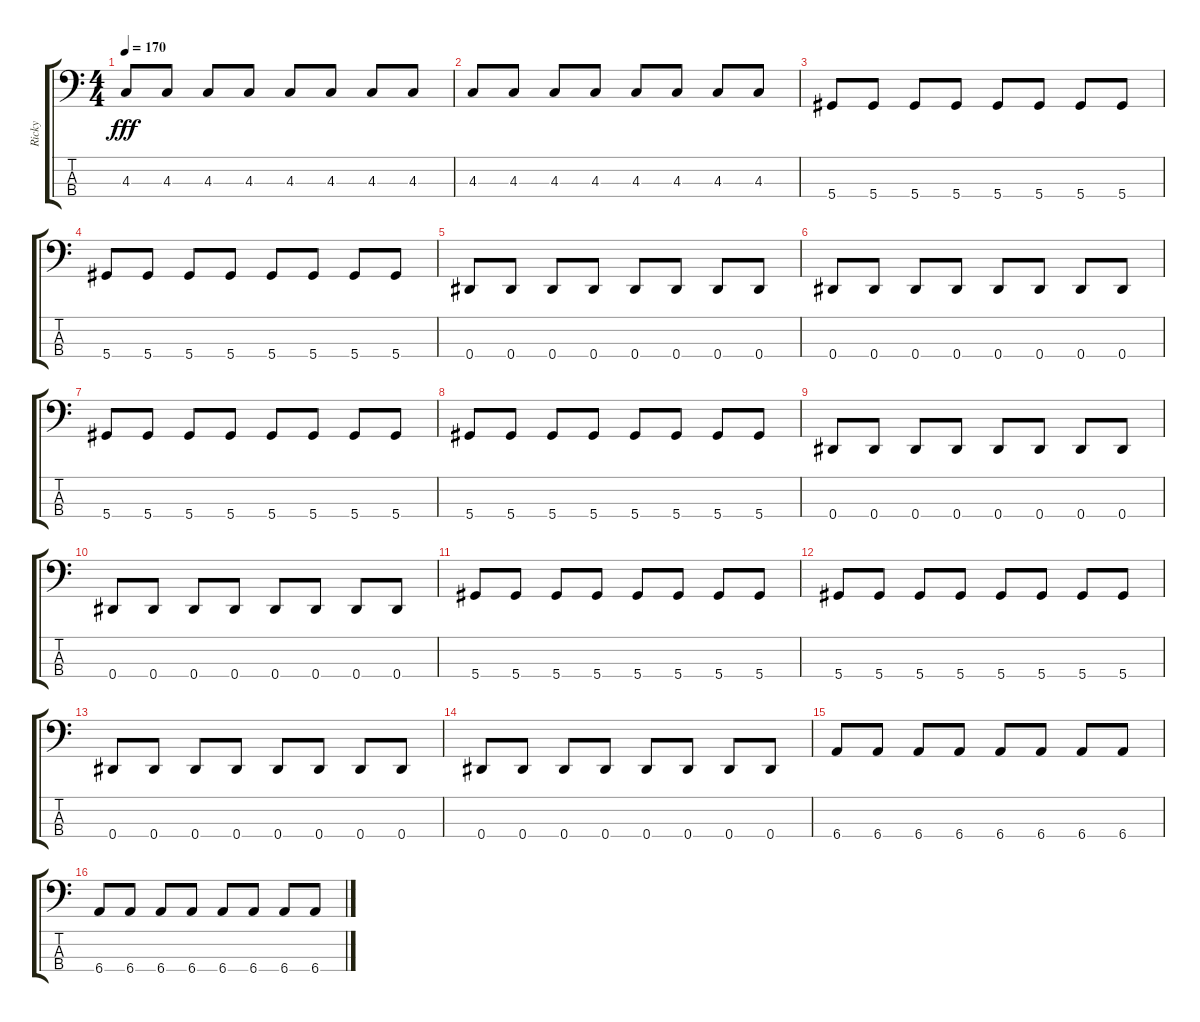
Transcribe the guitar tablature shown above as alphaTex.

\track ("Ricky" "Ricky") {instrument electricbasspick}
\staff {score tabs}
\tuning (Gb2 Db2 Ab1 Eb1) {hide}
\ts (4 4)
\tempo 170
\clef f4
\ks c
4.3.8{dy fff} 4.3.8 4.3.8 4.3.8 4.3.8 4.3.8 4.3.8 4.3.8 |
4.3.8 4.3.8 4.3.8 4.3.8 4.3.8 4.3.8 4.3.8 4.3.8 |
5.4.8 5.4.8 5.4.8 5.4.8 5.4.8 5.4.8 5.4.8 5.4.8 |
5.4.8 5.4.8 5.4.8 5.4.8 5.4.8 5.4.8 5.4.8 5.4.8 |
0.4.8 0.4.8 0.4.8 0.4.8 0.4.8 0.4.8 0.4.8 0.4.8 |
0.4.8 0.4.8 0.4.8 0.4.8 0.4.8 0.4.8 0.4.8 0.4.8 |
5.4.8 5.4.8 5.4.8 5.4.8 5.4.8 5.4.8 5.4.8 5.4.8 |
5.4.8 5.4.8 5.4.8 5.4.8 5.4.8 5.4.8 5.4.8 5.4.8 |
0.4.8 0.4.8 0.4.8 0.4.8 0.4.8 0.4.8 0.4.8 0.4.8 |
0.4.8 0.4.8 0.4.8 0.4.8 0.4.8 0.4.8 0.4.8 0.4.8 |
5.4.8 5.4.8 5.4.8 5.4.8 5.4.8 5.4.8 5.4.8 5.4.8 |
5.4.8 5.4.8 5.4.8 5.4.8 5.4.8 5.4.8 5.4.8 5.4.8 |
0.4.8 0.4.8 0.4.8 0.4.8 0.4.8 0.4.8 0.4.8 0.4.8 |
0.4.8 0.4.8 0.4.8 0.4.8 0.4.8 0.4.8 0.4.8 0.4.8 |
6.4.8 6.4.8 6.4.8 6.4.8 6.4.8 6.4.8 6.4.8 6.4.8 |
6.4.8 6.4.8 6.4.8 6.4.8 6.4.8 6.4.8 6.4.8 6.4.8
